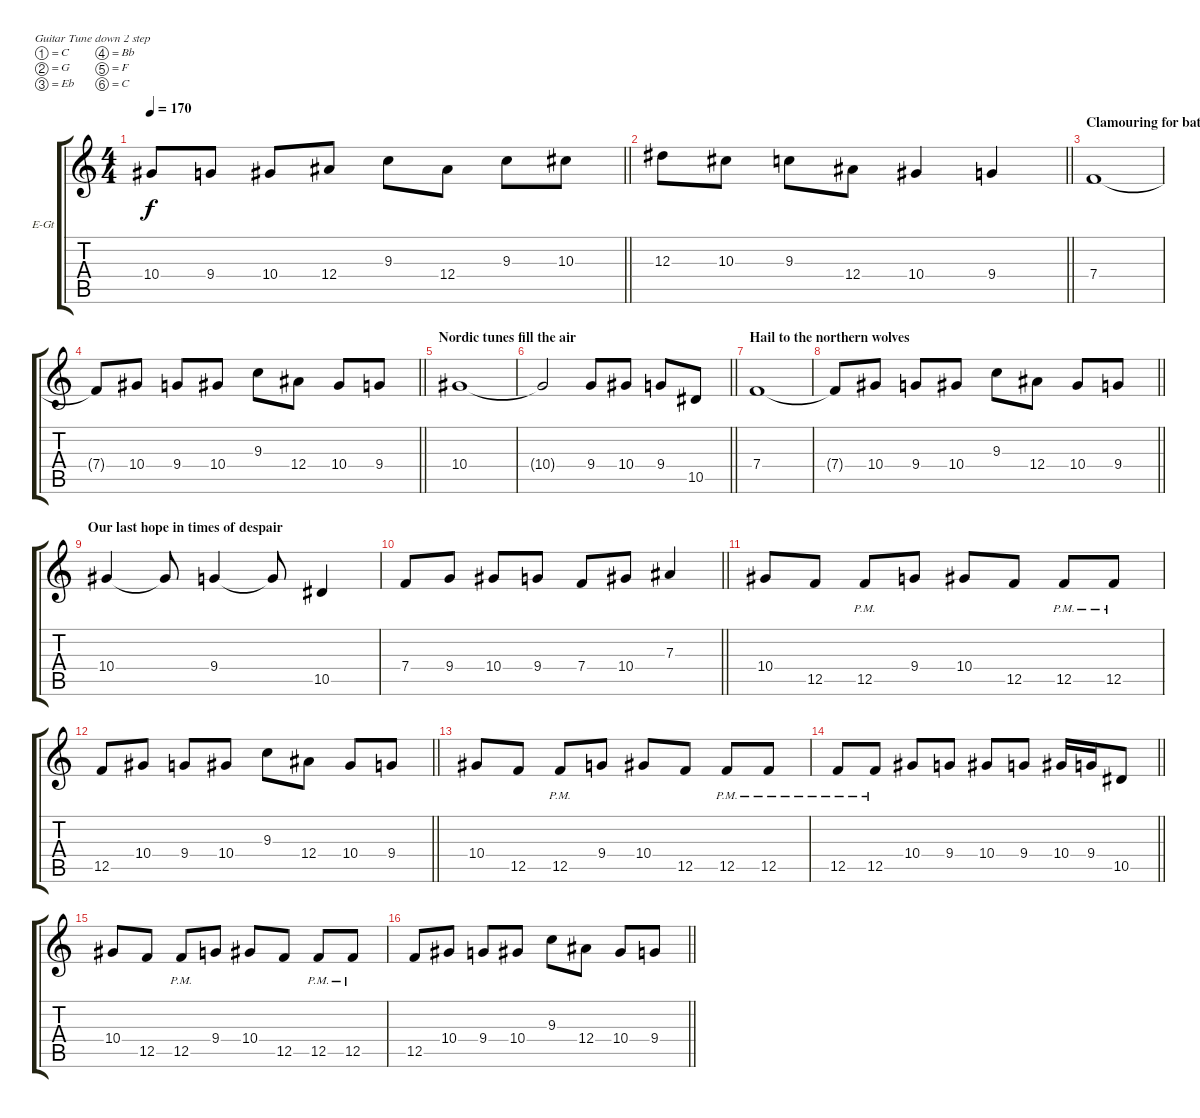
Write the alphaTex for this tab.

\bracketExtendMode groupsimilarinstruments
\firstSystemTrackNameOrientation horizontal
\otherSystemsTrackNameOrientation horizontal
\track ("Guitar2 Dist (Marcel)" "E-Gt") {mute instrument overdrivenguitar}
\staff {score tabs}
\tuning (C4 G3 Eb3 Bb2 F2 C2)
\ts (4 4)
\tempo 170
\clef g2
\barLineRight lightlight
\ks c
10.4.8{dy f} 9.4.8 10.4.8 12.4.8 9.3.8 12.4.8 9.3.8 10.3.8 |
\barLineRight lightlight
12.3.8 10.3.8 9.3.8 12.4.8 10.4.4 9.4.4 |
\section ("" "Clamouring for battle and")
7.4.1 |
\barLineRight lightlight
7.4{t}.8 10.4.8 9.4.8 10.4.8 9.3.8 12.4.8 10.4.8 9.4.8 |
\section ("" "Nordic tunes fill the air")
10.4.1 |
\barLineRight lightlight
10.4{t}.2 9.4.8 10.4.8 9.4.8 10.5.8 |
\section ("" "Hail to the northern wolves")
7.4.1 |
\barLineRight lightlight
7.4{t}.8 10.4.8 9.4.8 10.4.8 9.3.8 12.4.8 10.4.8 9.4.8 |
\section ("" "Our last hope in times of despair ")
10.4.4 10.4{t}.8 9.4.4 9.4{t}.8 10.5.4 |
\barLineRight lightlight
7.4.8 9.4.8 10.4.8 9.4.8 7.4.8 10.4.8 7.3.4 |
10.4.8 12.5.8 12.5{pm}.8 9.4.8 10.4.8 12.5.8 12.5{pm}.8 12.5{pm}.8 |
\barLineRight lightlight
12.5.8 10.4.8 9.4.8 10.4.8 9.3.8 12.4.8 10.4.8 9.4.8 |
10.4.8 12.5.8 12.5{pm}.8 9.4.8 10.4.8 12.5.8 12.5{pm}.8 12.5{pm}.8 |
\barLineRight lightlight
12.5{pm}.8 12.5{pm}.8 10.4.8 9.4.8 10.4.8 9.4.8 10.4.16 9.4.16 10.5.8 |
10.4.8 12.5.8 12.5{pm}.8 9.4.8 10.4.8 12.5.8 12.5{pm}.8 12.5{pm}.8 |
\barLineRight lightlight
12.5.8 10.4.8 9.4.8 10.4.8 9.3.8 12.4.8 10.4.8 9.4.8
